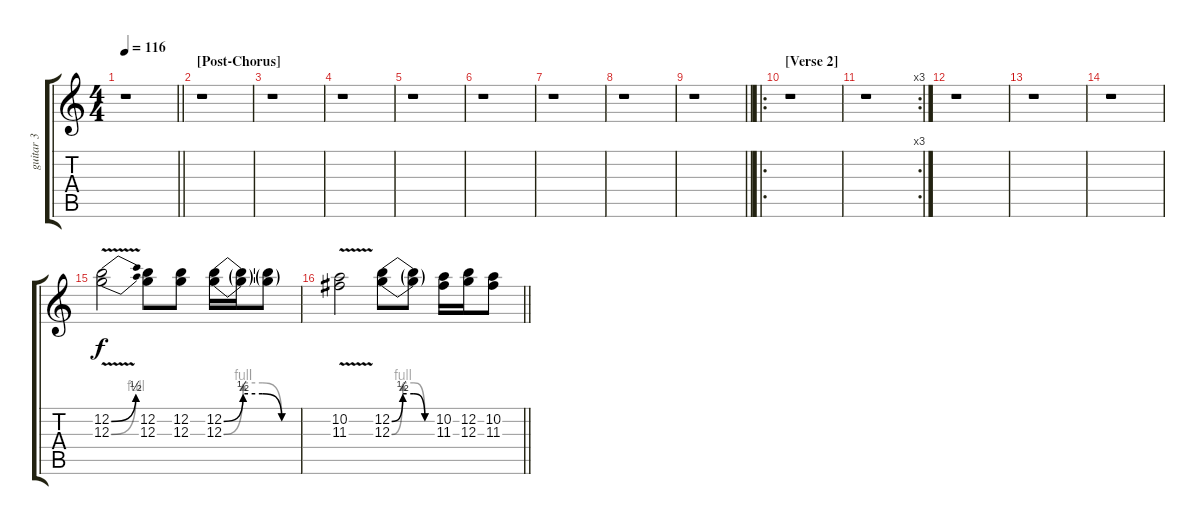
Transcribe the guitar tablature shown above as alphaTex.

\track ("guitar 3" "guitar 3") {instrument acousticguitarsteel}
\staff {score tabs}
\tuning (E4 B3 G3 D3 A2 E2) {hide}
\ts (4 4)
\tempo 116
\clef g2
\barLineRight lightlight
\ks c
r.1{dy f} |
\section ("" "[Post-Chorus]")
r.1 |
r.1 |
r.1 |
r.1 |
r.1 |
r.1 |
r.1 |
\barLineRight lightlight
r.1 |
\ro
\section ("" "[Verse 2]")
r.1 |
\rc 3
r.1 |
r.1 |
r.1 |
r.1 |
(12.2{be (bend 0 0 60 2) v} 12.3{be (bend 0 0 60 4) v}).2 (12.2 12.3).8 (12.2 12.3).8 (12.2{be (custom 0 0 15 2 30 2 45 0 60 0)} 12.3{be (custom 0 0 15 4 30 4 45 0 60 0)}).16 (12.2{t} 12.3{t}).16 (12.2{t} 12.3{t}).8 |
\barLineRight lightlight
(10.2{v} 11.3{v}).2 (12.2{be (custom 0 0 15 2 30 2 45 0 60 0)} 12.3{be (custom 0 0 15 4 30 4 45 0 60 0)}).8 (12.2{t} 12.3{t}).8 (10.2 11.3).16 (12.2 12.3).16 (10.2 11.3).8
